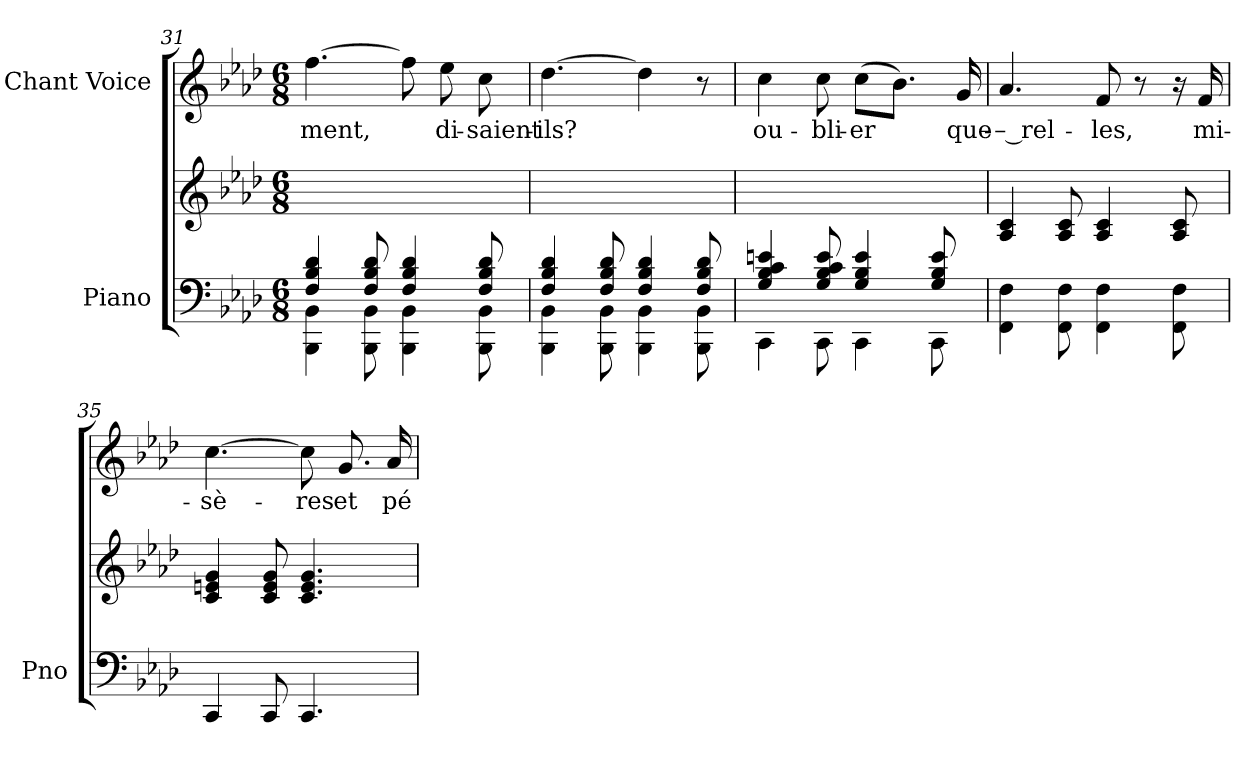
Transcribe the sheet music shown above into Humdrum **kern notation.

**kern	**kern	**kern	**text
*part2	*part2	*part1	*part1
*staff3	*staff2	*staff1	*staff1
*I"Piano	*	*I"Chant Voice	*
*I'Pno	*	*	*
*clefF4	*clefG2	*clefG2	*
*k[b-e-a-d-]	*k[b-e-a-d-]	*k[b-e-a-d-]	*
*M6/8	*M6/8	*M6/8	*
=31	=31	=31	=31
*^	*	*	*
!	!	!	!	!LO:LY:b
4F/ 4B-/ 4d-/	4BBB-\ 4BB-\	2.ryy	[4.ff\	-ment,
8F/ 8B-/ 8d-/	8BBB-\ 8BB-\	.	.	.
4F/ 4B-/ 4d-/	4BBB-\ 4BB-\	.	8ff\]	.
!	!	!	!	!LO:LY:b
.	.	.	8ee-\	di-
!	!	!	!	!LO:LY:b
8F/ 8B-/ 8d-/	8BBB-\ 8BB-\	.	8cc\	-saient-
=32	=32	=32	=32	=32
!	!	!	!	!LO:LY:b
4F/ 4B-/ 4d-/	4BBB-\ 4BB-\	2.ryy	[4.dd-\	-ils?
8F/ 8B-/ 8d-/	8BBB-\ 8BB-\	.	.	.
4F/ 4B-/ 4d-/	4BBB-\ 4BB-\	.	4dd-\]	.
8F/ 8B-/ 8d-/	8BBB-\ 8BB-\	.	8r	.
=33	=33	=33	=33	=33
!	!	!	!	!LO:LY:b
4G/ 4B-/ 4c/ 4en/	4CC\	2.ryy	4cc\	ou-
!	!	!	!	!LO:LY:b
8G/ 8B-/ 8c/ 8e/	8CC\	.	8cc\	-bli-
!	!	!	!	!LO:LY:b
4G/ 4B-/ 4e/	4CC\	.	(>8cc\L	-er
.	.	.	8.b-\J)	.
8G/ 8B-/ 8e/	8CC\	.	.	.
!	!	!	!	!LO:LY:b
.	.	.	16g/	que-
*v	*v	*	*	*
!!LO:PB:g=z
=34	=34	=34	=34
!	!	!	!LO:LY:b
4FF\ 4F\	4A-/ 4c/	4.a-/	-– rel-
8FF\ 8F\	8A-/ 8c/	.	.
!	!	!	!LO:LY:b
4FF\ 4F\	4A-/ 4c/	8f/	-les,
.	.	8r	.
8FF\ 8F\	8A-/ 8c/	16r	.
!	!	!	!LO:LY:b
.	.	16f/	mi-
=35	=35	=35	=35
*	*	*MM110	*
!	!	!	!LO:LY:b
4CC/	4c/ 4en/ 4g/	[4.cc\	-sè-
8CC/	8c/ 8e/ 8g/	.	.
!	!	!	!LO:LY:b
4.CC/	4.c/ 4.e/ 4.g/	8cc\]	-res
!	!	!	!LO:LY:b
.	.	8.g/	et
!	!	!	!LO:LY:b
.	.	16a-/	pé-
=	=	=	=
*-	*-	*-	*-
